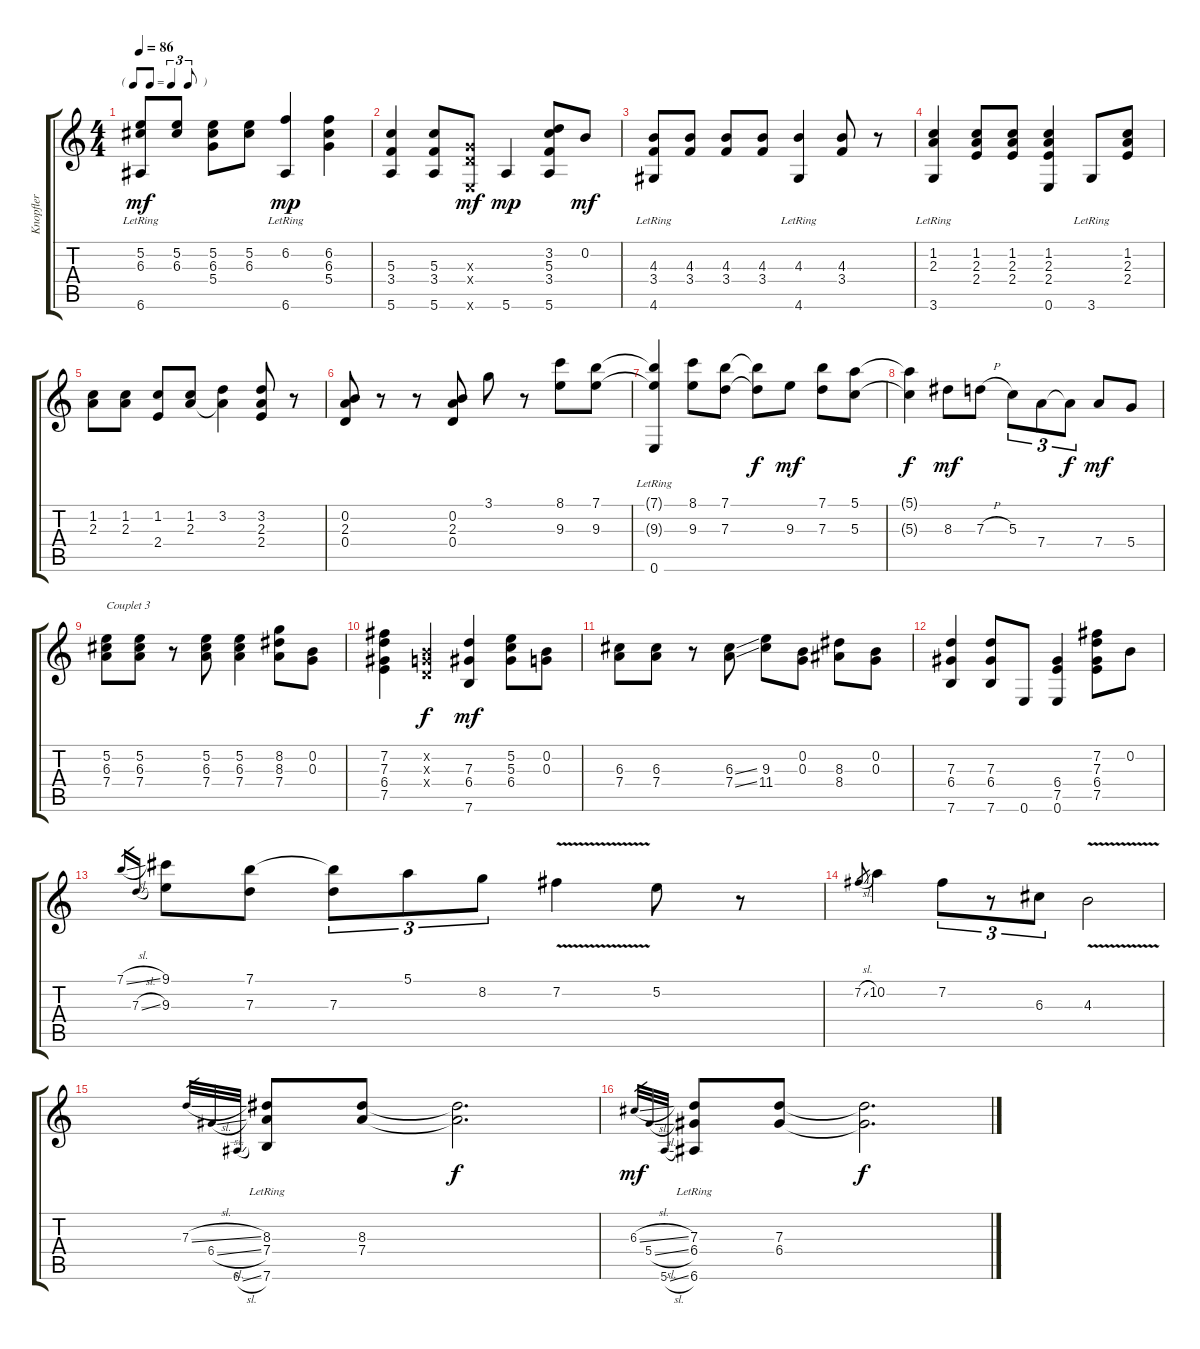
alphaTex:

\track ("Knopfler" "Knopfler") {instrument acousticguitarsteel}
\staff {score tabs}
\tuning (E4 B3 G3 D3 A2 E2) {hide}
\ts (4 4)
\tf triplet8th
\tempo 86
\clef g2
\ks c
(5.2 6.3 6.6{lr}).8{dy mf} (5.2 6.3).8 (5.2 6.3 5.4).8 (5.2 6.3).8 (6.2 6.6{lr}).4{dy mp} (6.2 6.3 5.4).4 |
(5.3 3.4 5.6).4 (5.3 3.4 5.6).8 (0.3{x} 0.4{x} 0.6{x}).8{dy mf} 5.6.4{dy mp} (3.2 5.3 3.4 5.6).8 0.2.8{dy mf} |
(4.3 3.4 4.6{lr}).8 (4.3 3.4).8 (4.3 3.4).8 (4.3 3.4).8 (4.3 4.6{lr}).4 (4.3 3.4).8 r.8 |
(1.2 2.3 3.6{lr}).4 (1.2 2.3 2.4).8 (1.2 2.3 2.4).8 (1.2 2.3 2.4 0.6).4 3.6{lr}.8 (1.2 2.3 2.4).8 |
(1.2 2.3).8 (1.2 2.3).8 (1.2 2.4).8 (1.2 2.3).8 (3.2 2.3{t}).4 (3.2 2.3 2.4).8 r.8 |
(0.2 2.3 0.4).8 r.8 r.8 (0.2 2.3 0.4).8 3.1.8 r.8 (8.1 9.3).8 (7.1 9.3).8 |
(7.1{t} 9.3{t} 0.6{lr}).4 (8.1 9.3).8 (7.1 7.3).8 (7.1{t} 7.3{t}).8{dy f} 9.3.8{dy mf} (7.1 7.3).8 (5.1 5.3).8 |
(5.1{t} 5.3{t}).4{dy f} 8.3.8{dy mf} 7.3{h}.8 5.3.8{tu (3 2)} 7.4.8{tu (3 2)} 7.4{t}.8{tu (3 2) dy f} 7.4.8{dy mf} 5.4.8 |
(5.2 6.3 7.4).8{txt "Couplet 3"} (5.2 6.3 7.4).8 r.8 (5.2 6.3 7.4).8 (5.2 6.3 7.4).4 (8.2 8.3 7.4).8 (0.2 0.3).8 |
(7.2 7.3 6.4 7.5).4 (0.2{x} 0.3{x} 0.4{x}).4{dy f} (7.3 6.4 7.6).4{dy mf} (5.2 5.3 6.4).8 (0.2 0.3).8 |
(6.3 7.4).8 (6.3 7.4).8 r.8 (6.3{ss} 7.4{ss}).8 (9.3 11.4).8 (0.2 0.3).8 (8.3 8.4).8 (0.2 0.3).8 |
(7.3 6.4 7.6).4 (7.3 6.4 7.6).8 0.6.8 (6.4 7.5 0.6).4 (7.2 7.3 6.4 7.5).8 0.2.8 |
7.1{sl}.16{gr} 7.3{sl}.16{gr} (9.1 9.3).8 (7.1 7.3).8 (7.1{t} 7.3).8{tu (3 2)} 5.1.8{tu (3 2)} 8.2.8{tu (3 2)} 7.2{v}.4 5.2.8 r.8 |
7.2{sl}.8{gr} 10.2.4 7.2.8{tu (3 2)} r.8{tu (3 2)} 6.3.8{tu (3 2)} 4.3{v}.2 |
7.3{sl}.32{gr} 6.4{sl}.32{gr} 6.6{sl}.32{gr} (8.3 7.4 7.6{lr}).8 (8.3 7.4).8 (8.3{t} 7.4{t}).2{d dy f} |
6.3{sl}.32{gr dy mf} 5.4{sl}.32{gr} 5.6{sl}.32{gr} (7.3 6.4 6.6{lr}).8 (7.3 6.4).8 (7.3{t} 6.4{t}).2{d dy f}
